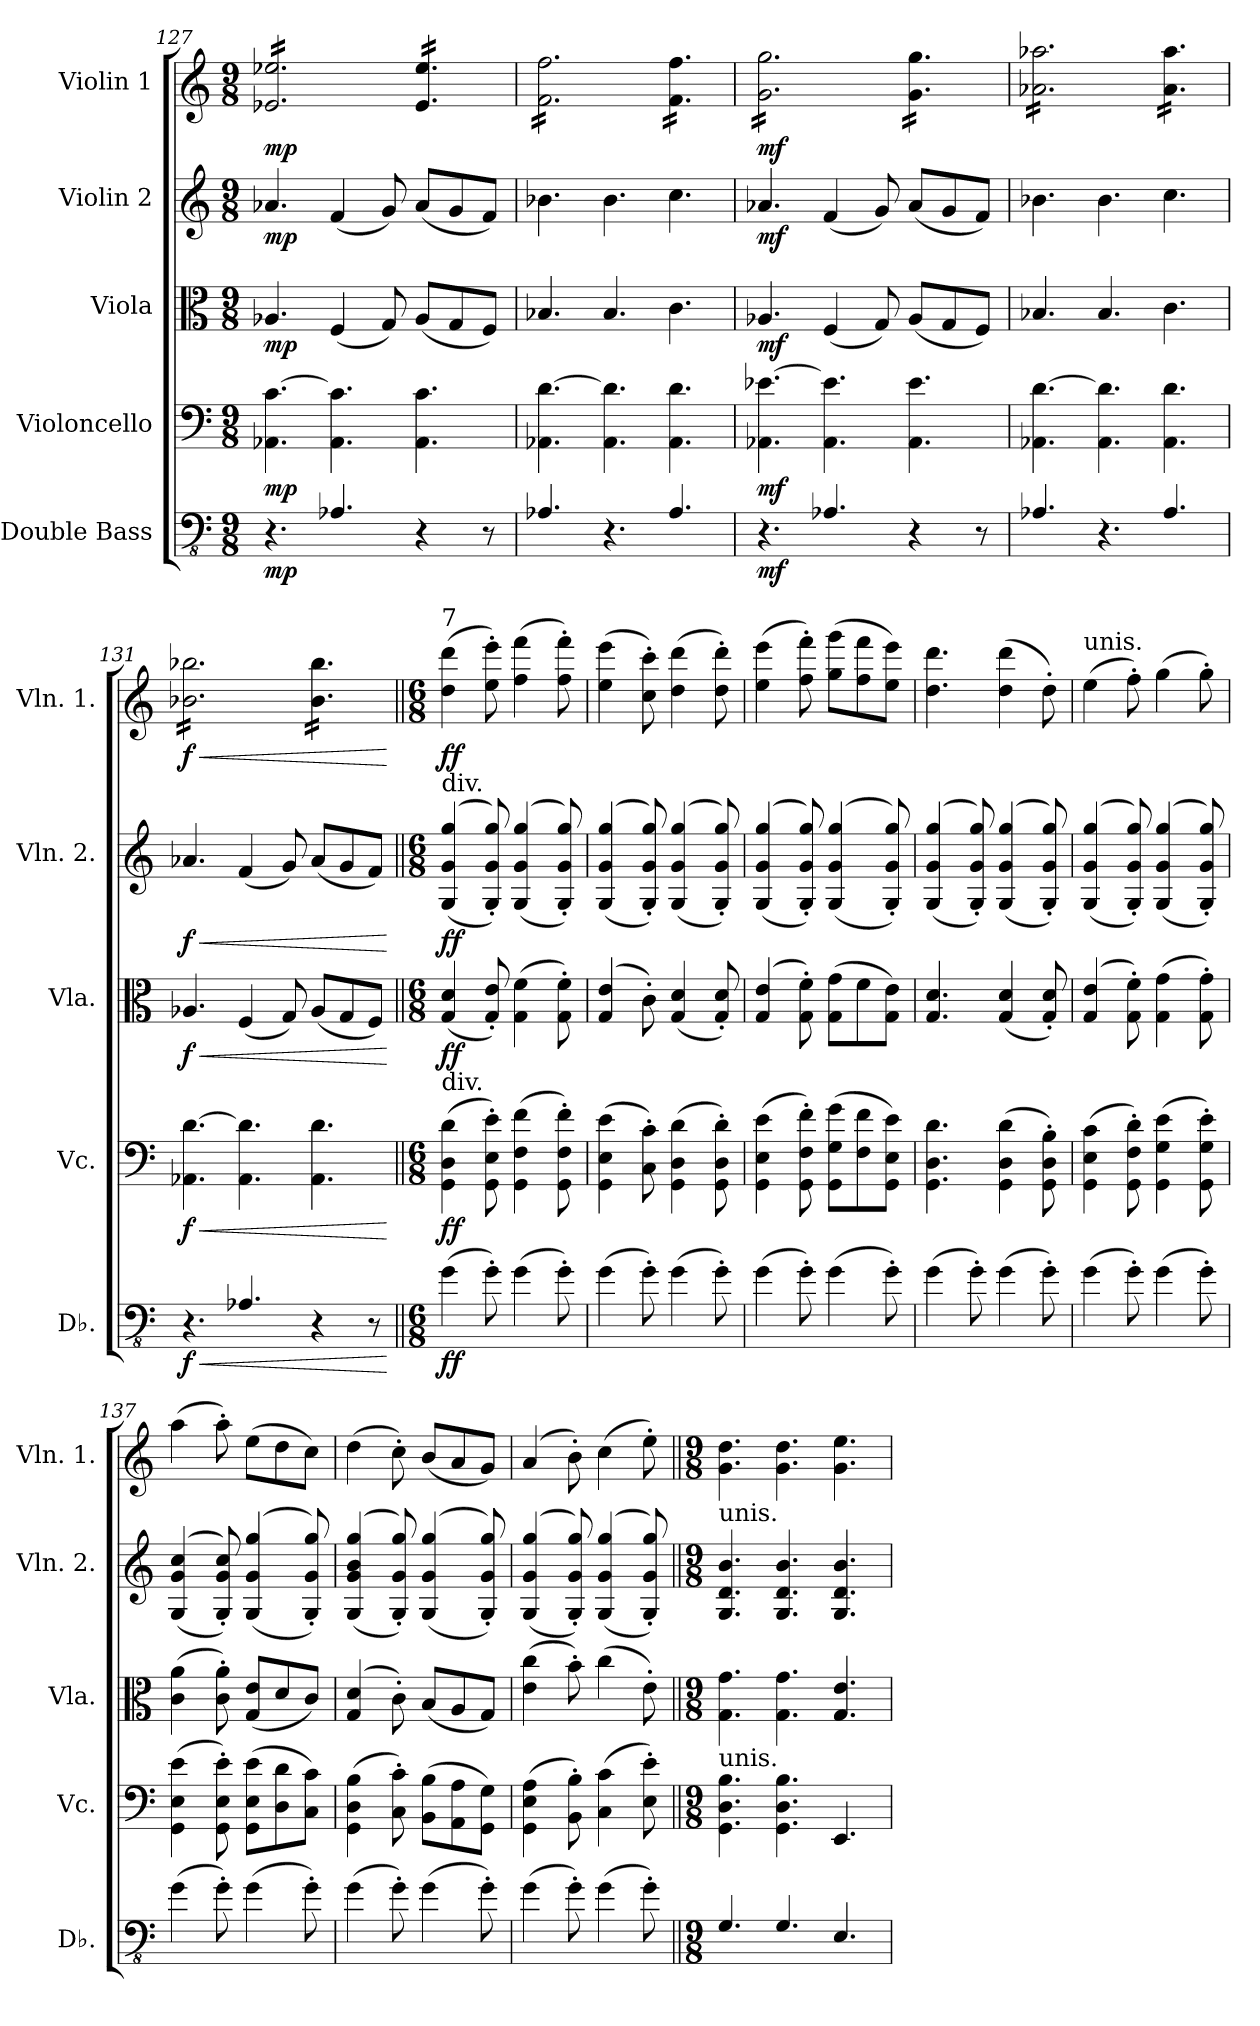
**kern	**dynam	**kern	**dynam	**kern	**dynam	**kern	**dynam	**kern	**dynam
*part5	*part5	*part4	*part4	*part3	*part3	*part2	*part2	*part1	*part1
*staff5	*staff5	*staff4	*staff4	*staff3	*staff3	*staff2	*staff2	*staff1	*staff1
*I"Double Bass	*	*I"Violoncello	*	*I"Viola	*	*I"Violin 2	*	*I"Violin 1	*
*I'Db.	*	*I'Vc.	*	*I'Vla.	*	*I'Vln. 2.	*	*I'Vln. 1.	*
*clefFv4	*	*clefF4	*	*clefC3	*	*clefG2	*	*clefG2	*
*ITrd7c12	*	*	*	*	*	*	*	*	*
*k[]	*	*k[]	*	*k[]	*	*k[]	*	*k[]	*
*M9/8	*	*M9/8	*	*M9/8	*	*M9/8	*	*M9/8	*
=127	=127	=127	=127	=127	=127	=127	=127	=127	=127
!	!LO:DY:b	!	!LO:DY:b	!	!LO:DY:b	!	!LO:DY:b	!	!LO:DY:b
*	*	*	*	*	*	*	*	*tremolo	*
4.r	mp	4.AA-X\ [4.c\	mp	4.A-X/	mp	4.a-X/	mp	16e-X/ 16ee-X/LL	mp
.	.	.	.	.	.	.	.	16e-X/ 16ee-X/	.
.	.	.	.	.	.	.	.	16e-X/ 16ee-X/	.
.	.	.	.	.	.	.	.	16e-X/ 16ee-X/	.
.	.	.	.	.	.	.	.	16e-X/ 16ee-X/	.
.	.	.	.	.	.	.	.	16e-X/ 16ee-X/	.
4.AAA-X/	.	4.AA-\ 4.c\]	.	(4F/	.	(4f/	.	16e-X/ 16ee-X/	.
.	.	.	.	.	.	.	.	16e-X/ 16ee-X/	.
.	.	.	.	.	.	.	.	16e-X/ 16ee-X/	.
.	.	.	.	.	.	.	.	16e-X/ 16ee-X/	.
.	.	.	.	8G/)	.	8g/)	.	16e-X/ 16ee-X/	.
.	.	.	.	.	.	.	.	16e-X/ 16ee-X/JJ	.
4r	.	4.AA-\ 4.c\	.	(8A-/L	.	(8a-/L	.	16e-/ 16ee-/LL	.
.	.	.	.	.	.	.	.	16e-/ 16ee-/	.
.	.	.	.	8G/	.	8g/	.	16e-/ 16ee-/	.
.	.	.	.	.	.	.	.	16e-/ 16ee-/	.
8r	.	.	.	8F/J)	.	8f/J)	.	16e-/ 16ee-/	.
.	.	.	.	.	.	.	.	16e-/ 16ee-/JJ	.
=128	=128	=128	=128	=128	=128	=128	=128	=128	=128
4.AAA-X/	.	4.AA-X\ [4.d\	.	4.B-X/	.	4.b-X\	.	16f\ 16ff\LL	.
.	.	.	.	.	.	.	.	16f\ 16ff\	.
.	.	.	.	.	.	.	.	16f\ 16ff\	.
.	.	.	.	.	.	.	.	16f\ 16ff\	.
.	.	.	.	.	.	.	.	16f\ 16ff\	.
.	.	.	.	.	.	.	.	16f\ 16ff\	.
4.r	.	4.AA-\ 4.d\]	.	4.B-/	.	4.b-\	.	16f\ 16ff\	.
.	.	.	.	.	.	.	.	16f\ 16ff\	.
.	.	.	.	.	.	.	.	16f\ 16ff\	.
.	.	.	.	.	.	.	.	16f\ 16ff\	.
.	.	.	.	.	.	.	.	16f\ 16ff\	.
.	.	.	.	.	.	.	.	16f\ 16ff\JJ	.
4.AAA-/	.	4.AA-\ 4.d\	.	4.c\	.	4.cc\	.	16f\ 16ff\LL	.
.	.	.	.	.	.	.	.	16f\ 16ff\	.
.	.	.	.	.	.	.	.	16f\ 16ff\	.
.	.	.	.	.	.	.	.	16f\ 16ff\	.
.	.	.	.	.	.	.	.	16f\ 16ff\	.
.	.	.	.	.	.	.	.	16f\ 16ff\JJ	.
=129	=129	=129	=129	=129	=129	=129	=129	=129	=129
!	!LO:DY:b	!	!LO:DY:b	!	!LO:DY:b	!	!LO:DY:b	!	!LO:DY:b
4.r	mf	4.AA-X\ [4.e-X\	mf	4.A-X/	mf	4.a-X/	mf	16g\ 16gg\LL	mf
.	.	.	.	.	.	.	.	16g\ 16gg\	.
.	.	.	.	.	.	.	.	16g\ 16gg\	.
.	.	.	.	.	.	.	.	16g\ 16gg\	.
.	.	.	.	.	.	.	.	16g\ 16gg\	.
.	.	.	.	.	.	.	.	16g\ 16gg\	.
4.AAA-X/	.	4.AA-\ 4.e-\]	.	(4F/	.	(4f/	.	16g\ 16gg\	.
.	.	.	.	.	.	.	.	16g\ 16gg\	.
.	.	.	.	.	.	.	.	16g\ 16gg\	.
.	.	.	.	.	.	.	.	16g\ 16gg\	.
.	.	.	.	8G/)	.	8g/)	.	16g\ 16gg\	.
.	.	.	.	.	.	.	.	16g\ 16gg\JJ	.
4r	.	4.AA-\ 4.e-\	.	(8A-/L	.	(8a-/L	.	16g\ 16gg\LL	.
.	.	.	.	.	.	.	.	16g\ 16gg\	.
.	.	.	.	8G/	.	8g/	.	16g\ 16gg\	.
.	.	.	.	.	.	.	.	16g\ 16gg\	.
8r	.	.	.	8F/J)	.	8f/J)	.	16g\ 16gg\	.
.	.	.	.	.	.	.	.	16g\ 16gg\JJ	.
=130	=130	=130	=130	=130	=130	=130	=130	=130	=130
4.AAA-X/	.	4.AA-X\ [4.d\	.	4.B-X/	.	4.b-X\	.	16a-X\ 16aa-X\LL	.
.	.	.	.	.	.	.	.	16a-X\ 16aa-X\	.
.	.	.	.	.	.	.	.	16a-X\ 16aa-X\	.
.	.	.	.	.	.	.	.	16a-X\ 16aa-X\	.
.	.	.	.	.	.	.	.	16a-X\ 16aa-X\	.
.	.	.	.	.	.	.	.	16a-X\ 16aa-X\	.
4.r	.	4.AA-\ 4.d\]	.	4.B-/	.	4.b-\	.	16a-X\ 16aa-X\	.
.	.	.	.	.	.	.	.	16a-X\ 16aa-X\	.
.	.	.	.	.	.	.	.	16a-X\ 16aa-X\	.
.	.	.	.	.	.	.	.	16a-X\ 16aa-X\	.
.	.	.	.	.	.	.	.	16a-X\ 16aa-X\	.
.	.	.	.	.	.	.	.	16a-X\ 16aa-X\JJ	.
4.AAA-/	.	4.AA-\ 4.d\	.	4.c\	.	4.cc\	.	16a-\ 16aa-\LL	.
.	.	.	.	.	.	.	.	16a-\ 16aa-\	.
.	.	.	.	.	.	.	.	16a-\ 16aa-\	.
.	.	.	.	.	.	.	.	16a-\ 16aa-\	.
.	.	.	.	.	.	.	.	16a-\ 16aa-\	.
.	.	.	.	.	.	.	.	16a-\ 16aa-\JJ	.
!!LO:PB:g=z
=131	=131	=131	=131	=131	=131	=131	=131	=131	=131
!	!LO:HP:b	!	!LO:HP:b	!	!LO:HP:b	!	!LO:HP:b	!	!LO:HP:b
!	!LO:DY:n=1:b	!	!LO:DY:n=1:b	!	!LO:DY:n=1:b	!	!LO:DY:n=1:b	!	!LO:DY:n=1:b
4.r	< f	4.AA-X\ [4.d\	< f	4.A-X/	< f	4.a-X/	< f	16b-X\ 16bb-X\LL	< f
.	.	.	.	.	.	.	.	16b-X\ 16bb-X\	.
.	.	.	.	.	.	.	.	16b-X\ 16bb-X\	.
.	.	.	.	.	.	.	.	16b-X\ 16bb-X\	.
.	.	.	.	.	.	.	.	16b-X\ 16bb-X\	.
.	.	.	.	.	.	.	.	16b-X\ 16bb-X\	.
4.AAA-X/	.	4.AA-\ 4.d\]	.	(4F/	.	(4f/	.	16b-X\ 16bb-X\	.
.	.	.	.	.	.	.	.	16b-X\ 16bb-X\	.
.	.	.	.	.	.	.	.	16b-X\ 16bb-X\	.
.	.	.	.	.	.	.	.	16b-X\ 16bb-X\	.
.	.	.	.	8G/)	.	8g/)	.	16b-X\ 16bb-X\	.
.	.	.	.	.	.	.	.	16b-X\ 16bb-X\JJ	.
4r	.	4.AA-\ 4.d\	.	(8A-/L	.	(8a-/L	.	16b-\ 16bb-\LL	.
.	.	.	.	.	.	.	.	16b-\ 16bb-\	.
.	.	.	.	8G/	.	8g/	.	16b-\ 16bb-\	.
.	.	.	.	.	.	.	.	16b-\ 16bb-\	.
8r	.	.	.	8F/J)	.	8f/J)	.	16b-\ 16bb-\	.
.	.	.	.	.	.	.	.	16b-\ 16bb-\JJ	.
*	*	*	*	*	*	*	*	*Xtremolo	*
.	[	.	[	.	[	.	[	.	[
=132||	=132||	=132||	=132||	=132||	=132||	=132||	=132||	=132||	=132||
*M6/8	*	*M6/8	*	*M6/8	*	*M6/8	*	*M6/8	*
!	!	!	!	!	!	!	!	!LO:TX:a:t=7	!
!	!	!	!	!	!	!LO:TX:a:t=div.	!	!	!
!	!	!LO:TX:a:t=div.	!	!	!	!	!	!	!
!	!LO:DY:b	!	!LO:DY:b	!	!LO:DY:b	!	!LO:DY:b	!	!LO:DY:b
(4GG\	ff	(4GG\ 4D\ 4d\	ff	(4G/ 4d/	ff	((4G/ 4g/ 4gg/	ff	(4dd\ 4ddd\	ff
8GG'\)	.	8GG\' 8E\' 8e\')	.	8G/' 8e/')	.	8G/' 8g/' 8gg/'))	.	8ee\' 8eee\')	.
(4GG\	.	(4GG\ 4F\ 4f\	.	(4G\ 4f\	.	((4G/ 4g/ 4gg/	.	(4ff\ 4fff\	.
8GG'\)	.	8GG\' 8F\' 8f\')	.	8G\' 8f\')	.	8G/' 8g/' 8gg/'))	.	8ff\' 8fff\')	.
=133	=133	=133	=133	=133	=133	=133	=133	=133	=133
(4GG\	.	(4GG\ 4E\ 4e\	.	(4G/ 4e/	.	((4G/ 4g/ 4gg/	.	(4ee\ 4eee\	.
8GG'\)	.	8C\' 8c\')	.	8c'\)	.	8G/' 8g/' 8gg/'))	.	8cc\' 8ccc\')	.
(4GG\	.	(4GG\ 4D\ 4d\	.	(4G/ 4d/	.	((4G/ 4g/ 4gg/	.	(4dd\ 4ddd\	.
8GG'\)	.	8GG\' 8D\' 8d\')	.	8G/' 8d/')	.	8G/' 8g/' 8gg/'))	.	8dd\' 8ddd\')	.
=134	=134	=134	=134	=134	=134	=134	=134	=134	=134
(4GG\	.	(4GG\ 4E\ 4e\	.	(4G/ 4e/	.	((4G/ 4g/ 4gg/	.	(4ee\ 4eee\	.
8GG'\)	.	8GG\' 8F\' 8f\')	.	8G\' 8f\')	.	8G/' 8g/' 8gg/'))	.	8ff\' 8fff\')	.
(4GG\	.	(8GG\ 8G\ 8g\L	.	(8G\ 8g\L	.	((4G/ 4g/ 4gg/	.	(8gg\ 8ggg\L	.
.	.	8F\ 8f\	.	8f\	.	.	.	8ff\ 8fff\	.
8GG'\)	.	8GG\ 8E\ 8e\J)	.	8G\ 8e\J)	.	8G/' 8g/' 8gg/'))	.	8ee\ 8eee\J)	.
=135	=135	=135	=135	=135	=135	=135	=135	=135	=135
(4GG\	.	4.GG\ 4.D\ 4.d\	.	4.G/ 4.d/	.	((4G/ 4g/ 4gg/	.	4.dd\ 4.ddd\	.
8GG'\)	.	.	.	.	.	8G/' 8g/' 8gg/'))	.	.	.
(4GG\	.	(4GG\ 4D\ 4d\	.	(4G/ 4d/	.	((4G/ 4g/ 4gg/	.	(4dd\ 4ddd\	.
8GG'\)	.	8GG\' 8D\' 8B\')	.	8G/' 8d/')	.	8G/' 8g/' 8gg/'))	.	8dd'\)	.
=136	=136	=136	=136	=136	=136	=136	=136	=136	=136
!	!	!	!	!	!	!	!	!LO:TX:a:t=unis.	!
(4GG\	.	(4GG\ 4E\ 4c\	.	(4G/ 4e/	.	((4G/ 4g/ 4gg/	.	(4ee\	.
8GG'\)	.	8GG\' 8F\' 8d\')	.	8G\' 8f\')	.	8G/' 8g/' 8gg/'))	.	8ff'\)	.
(4GG\	.	(4GG\ 4G\ 4e\	.	(4G\ 4g\	.	((4G/ 4g/ 4gg/	.	(4gg\	.
8GG'\)	.	8GG\' 8G\' 8e\')	.	8G\' 8g\')	.	8G/' 8g/' 8gg/'))	.	8gg'\)	.
!!LO:LB:g=z
=137	=137	=137	=137	=137	=137	=137	=137	=137	=137
(4GG\	.	(4GG\ 4E\ 4e\	.	(4c\ 4a\	.	((4G/ 4g/ 4cc/	.	(4aa\	.
8GG'\)	.	8GG\' 8E\' 8e\')	.	8c\' 8a\')	.	8G/' 8g/' 8cc/'))	.	8aa'\)	.
(4GG\	.	(8GG\ 8E\ 8e\L	.	(8G/ 8e/L	.	((4G/ 4g/ 4gg/	.	(8ee\L	.
.	.	8D\ 8d\	.	8d/	.	.	.	8dd\	.
8GG'\)	.	8C\ 8c\J)	.	8c/J)	.	8G/' 8g/' 8gg/'))	.	8cc\J)	.
=138	=138	=138	=138	=138	=138	=138	=138	=138	=138
(4GG\	.	(4GG\ 4D\ 4B\	.	(4G/ 4d/	.	((4G/ 4g/ 4b/ 4gg/	.	(4dd\	.
8GG'\)	.	8C\' 8c\')	.	8c'\)	.	8G/' 8g/' 8gg/'))	.	8cc'\)	.
(4GG\	.	(8BB\ 8B\L	.	(8B/L	.	((4G/ 4g/ 4gg/	.	(8b/L	.
.	.	8AA\ 8A\	.	8A/	.	.	.	8a/	.
8GG'\)	.	8GG\ 8G\J)	.	8G/J)	.	8G/' 8g/' 8gg/'))	.	8g/J)	.
=139	=139	=139	=139	=139	=139	=139	=139	=139	=139
(4GG\	.	(4GG\ 4E\ 4A\	.	(4e\ 4cc\	.	((4G/ 4g/ 4gg/	.	(4a/	.
8GG'\)	.	8BB\' 8B\')	.	8b'\)	.	8G/' 8g/' 8gg/'))	.	8b'\)	.
(4GG\	.	(4C\ 4c\	.	(4cc\	.	((4G/ 4g/ 4gg/	.	(4cc\	.
8GG'\)	.	8E\' 8e\')	.	8e'\)	.	8G/' 8g/' 8gg/'))	.	8ee'\)	.
=140||	=140||	=140||	=140||	=140||	=140||	=140||	=140||	=140||	=140||
*M9/8	*	*M9/8	*	*M9/8	*	*M9/8	*	*M9/8	*
!	!	!	!	!	!	!LO:TX:a:t=unis.	!	!	!
!	!	!LO:TX:a:t=unis.	!	!	!	!	!	!	!
4.GGG/	.	4.GG\ 4.D\ 4.B\	.	4.G\ 4.g\	.	4.G/ 4.d/ 4.b/	.	4.g\ 4.dd\	.
4.GGG/	.	4.GG\ 4.D\ 4.B\	.	4.G\ 4.g\	.	4.G/ 4.d/ 4.b/	.	4.g\ 4.dd\	.
4.EEE/	.	4.EE/	.	4.G/ 4.e/	.	4.G/ 4.d/ 4.b/	.	4.g\ 4.ee\	.
=	=	=	=	=	=	=	=	=	=
*-	*-	*-	*-	*-	*-	*-	*-	*-	*-
